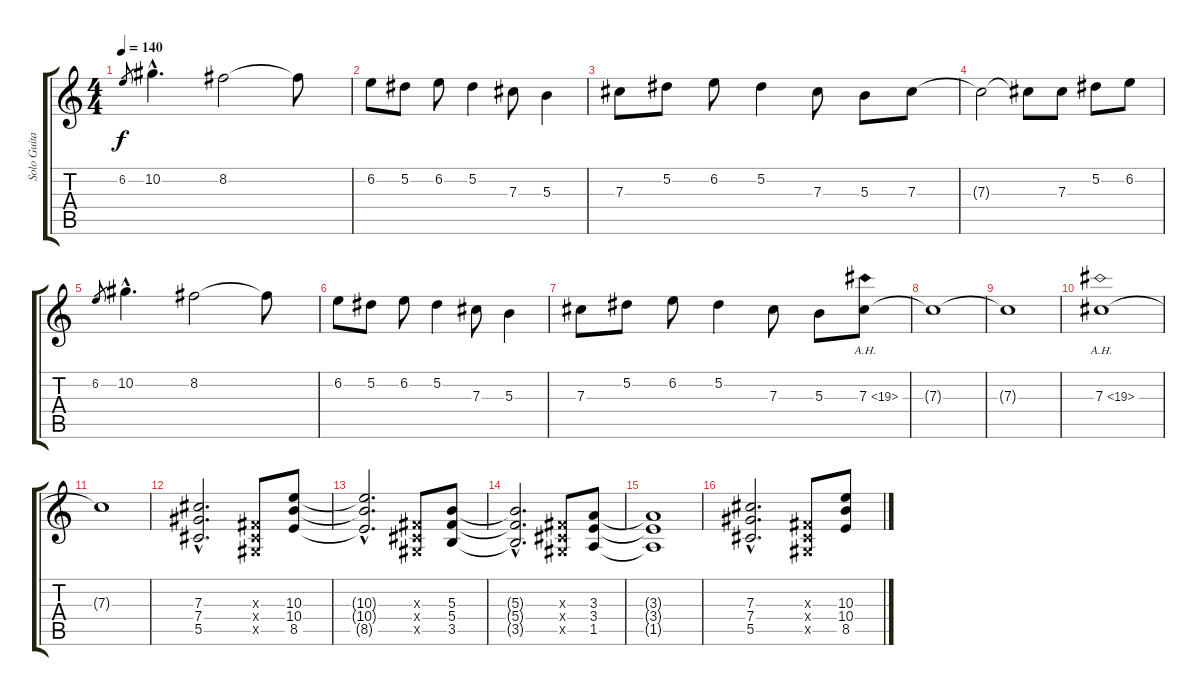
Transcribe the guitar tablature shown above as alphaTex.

\track ("Solo Guitar" "Solo Guita") {instrument distortionguitar}
\staff {score tabs}
\tuning (Eb4 Bb3 Gb3 Db3 Ab2 Eb2) {hide}
\ts (4 4)
\tempo 140
\clef g2
\ks c
6.2.8{gr dy f} 10.2{hac}.4{d} 8.2.2 8.2{t}.8 |
6.2.8 5.2.8 6.2.8 5.2.4 7.3.8 5.3.4 |
7.3.8 5.2.8 6.2.8 5.2.4 7.3.8 5.3.8 7.3.8 |
7.3{t}.2 7.3{t}.8 7.3.8 5.2.8 6.2.8 |
6.2.8{gr} 10.2{hac}.4{d} 8.2.2 8.2{t}.8 |
6.2.8 5.2.8 6.2.8 5.2.4 7.3.8 5.3.4 |
7.3.8 5.2.8 6.2.8 5.2.4 7.3.8 5.3.8 7.3{ah 12}.8 |
7.3{t}.1 |
7.3{t}.1 |
7.3{ah 12}.1 |
7.3{t}.1 |
(7.3{hac} 7.4{hac} 5.5{hac}).2{d} (0.3{x} 0.4{x} 0.5{x}).8 (10.3 10.4 8.5).8 |
(10.3{hac t} 10.4{hac t} 8.5{hac t}).2{d} (0.3{x} 0.4{x} 0.5{x}).8 (5.3 5.4 3.5).8 |
(5.3{hac t} 5.4{hac t} 3.5{hac t}).2{d} (0.3{x} 0.4{x} 0.5{x}).8 (3.3 3.4 1.5).8 |
(3.3{t} 3.4{t} 1.5{t}).1 |
(7.3{hac} 7.4{hac} 5.5{hac}).2{d} (0.3{x} 0.4{x} 0.5{x}).8 (10.3 10.4 8.5).8
